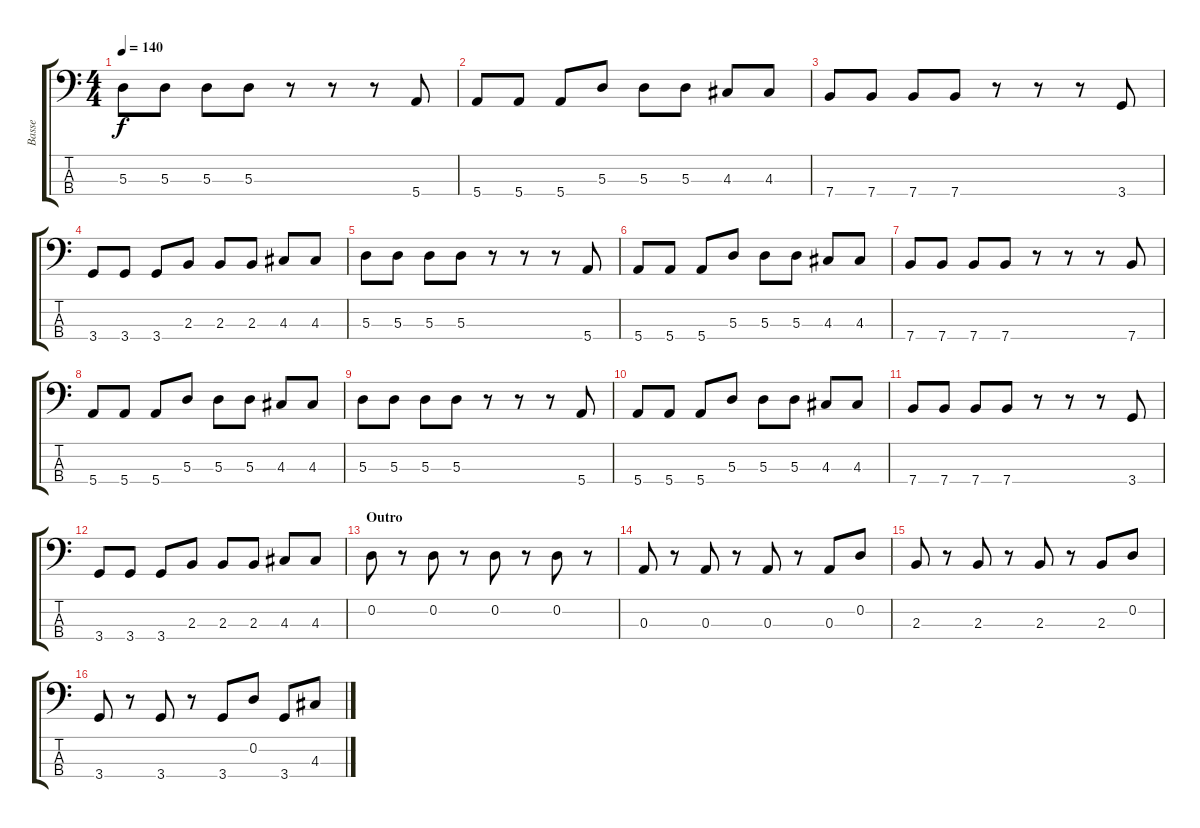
\track ("Basse" "Basse") {instrument electricbassfinger}
\staff {score tabs}
\tuning (G2 D2 A1 E1) {hide}
\ts (4 4)
\tempo 140
\clef f4
\ks c
5.3.8{dy f} 5.3.8 5.3.8 5.3.8 r.8 r.8 r.8 5.4.8 |
5.4.8 5.4.8 5.4.8 5.3.8 5.3.8 5.3.8 4.3.8 4.3.8 |
7.4.8 7.4.8 7.4.8 7.4.8 r.8 r.8 r.8 3.4.8 |
3.4.8 3.4.8 3.4.8 2.3.8 2.3.8 2.3.8 4.3.8 4.3.8 |
5.3.8 5.3.8 5.3.8 5.3.8 r.8 r.8 r.8 5.4.8 |
5.4.8 5.4.8 5.4.8 5.3.8 5.3.8 5.3.8 4.3.8 4.3.8 |
7.4.8 7.4.8 7.4.8 7.4.8 r.8 r.8 r.8 7.4.8 |
5.4.8 5.4.8 5.4.8 5.3.8 5.3.8 5.3.8 4.3.8 4.3.8 |
5.3.8 5.3.8 5.3.8 5.3.8 r.8 r.8 r.8 5.4.8 |
5.4.8 5.4.8 5.4.8 5.3.8 5.3.8 5.3.8 4.3.8 4.3.8 |
7.4.8 7.4.8 7.4.8 7.4.8 r.8 r.8 r.8 3.4.8 |
3.4.8 3.4.8 3.4.8 2.3.8 2.3.8 2.3.8 4.3.8 4.3.8 |
\section ("" "Outro")
0.2.8 r.8 0.2.8 r.8 0.2.8 r.8 0.2.8 r.8 |
0.3.8 r.8 0.3.8 r.8 0.3.8 r.8 0.3.8 0.2.8 |
2.3.8 r.8 2.3.8 r.8 2.3.8 r.8 2.3.8 0.2.8 |
3.4.8 r.8 3.4.8 r.8 3.4.8 0.2.8 3.4.8 4.3.8
